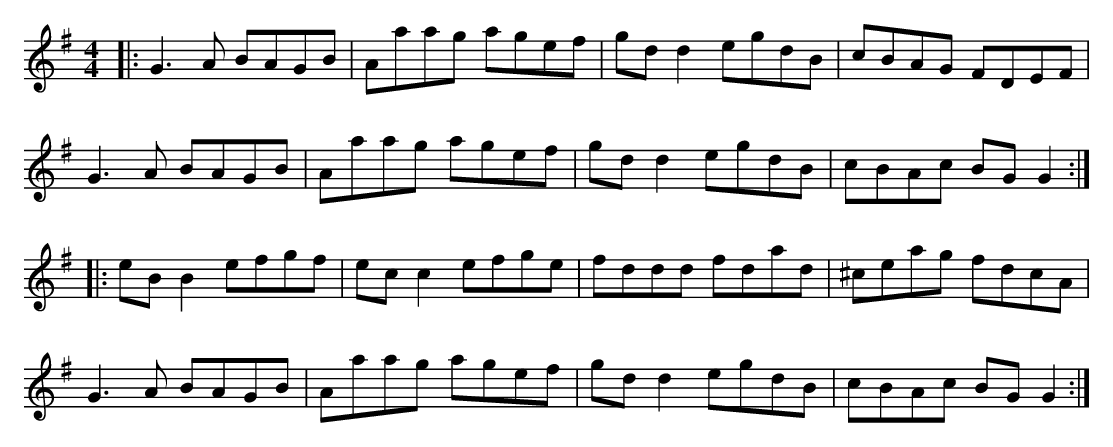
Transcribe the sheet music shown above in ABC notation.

X:1
M:4/4
K:G
|:G3A BAGB|Aaag agef | gdd2 egdB | cBAG FDEF |
G3A BAGB|Aaag agef | gdd2 egdB | cBAc BGG2 :|
|:eBB2 efgf | ecc2 efge | fddd fdad | ^ceag fdcA |
G3A BAGB|Aaag agef | gdd2 egdB | cBAc BGG2:|
